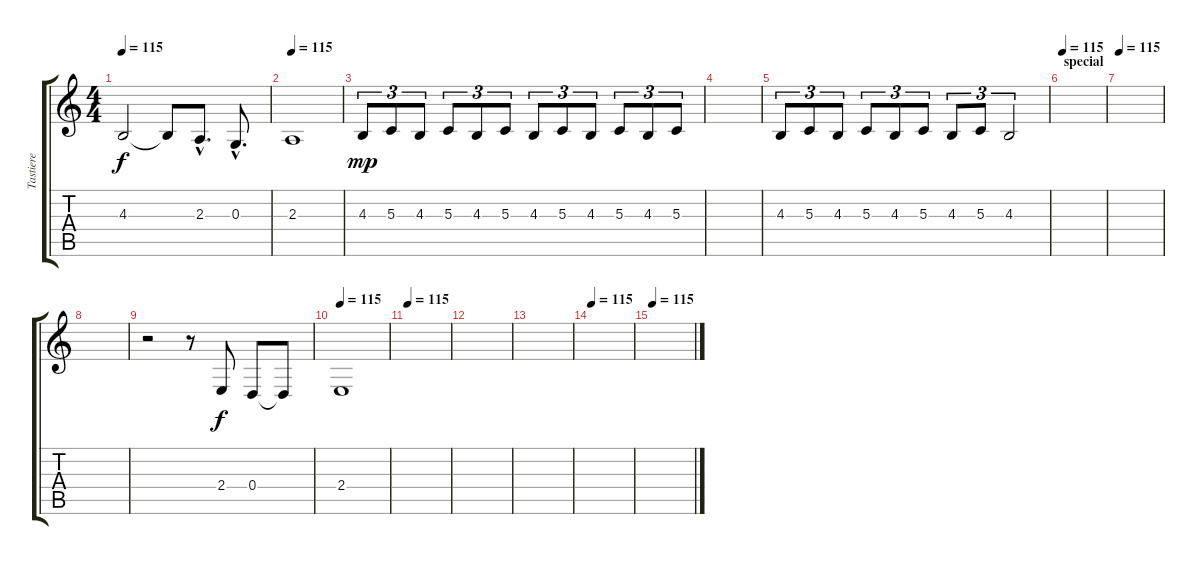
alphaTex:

\track ("Tastiere" "Tastiere") {instrument stringensemble1}
\staff {score tabs}
\tuning (E4 B3 G3 D3 A2 E2) {hide}
\ts (4 4)
\tempo 115
\clef g2
\ks c
4.3.2{dy f} 4.3{t}.8 2.3{hac}.8{d} 0.3{hac}.8{d} |
\tempo 115
2.3.1 |
4.3.8{tu (3 2) dy mp} 5.3.8{tu (3 2)} 4.3.8{tu (3 2)} 5.3.8{tu (3 2)} 4.3.8{tu (3 2)} 5.3.8{tu (3 2)} 4.3.8{tu (3 2)} 5.3.8{tu (3 2)} 4.3.8{tu (3 2)} 5.3.8{tu (3 2)} 4.3.8{tu (3 2)} 5.3.8{tu (3 2)} |
|
4.3.8{tu (3 2)} 5.3.8{tu (3 2)} 4.3.8{tu (3 2)} 5.3.8{tu (3 2)} 4.3.8{tu (3 2)} 5.3.8{tu (3 2)} 4.3.8{tu (3 2)} 5.3.8{tu (3 2)} 4.3.2{tu (3 2)} |
\section ("" "special")
\tempo 115
|
\tempo 115
|
|
r.2 r.8 2.4.8{dy f} 0.4.8 0.4{t}.8 |
\tempo 115
2.4.1 |
\tempo 115
|
|
|
\tempo 115
|
\tempo 115
